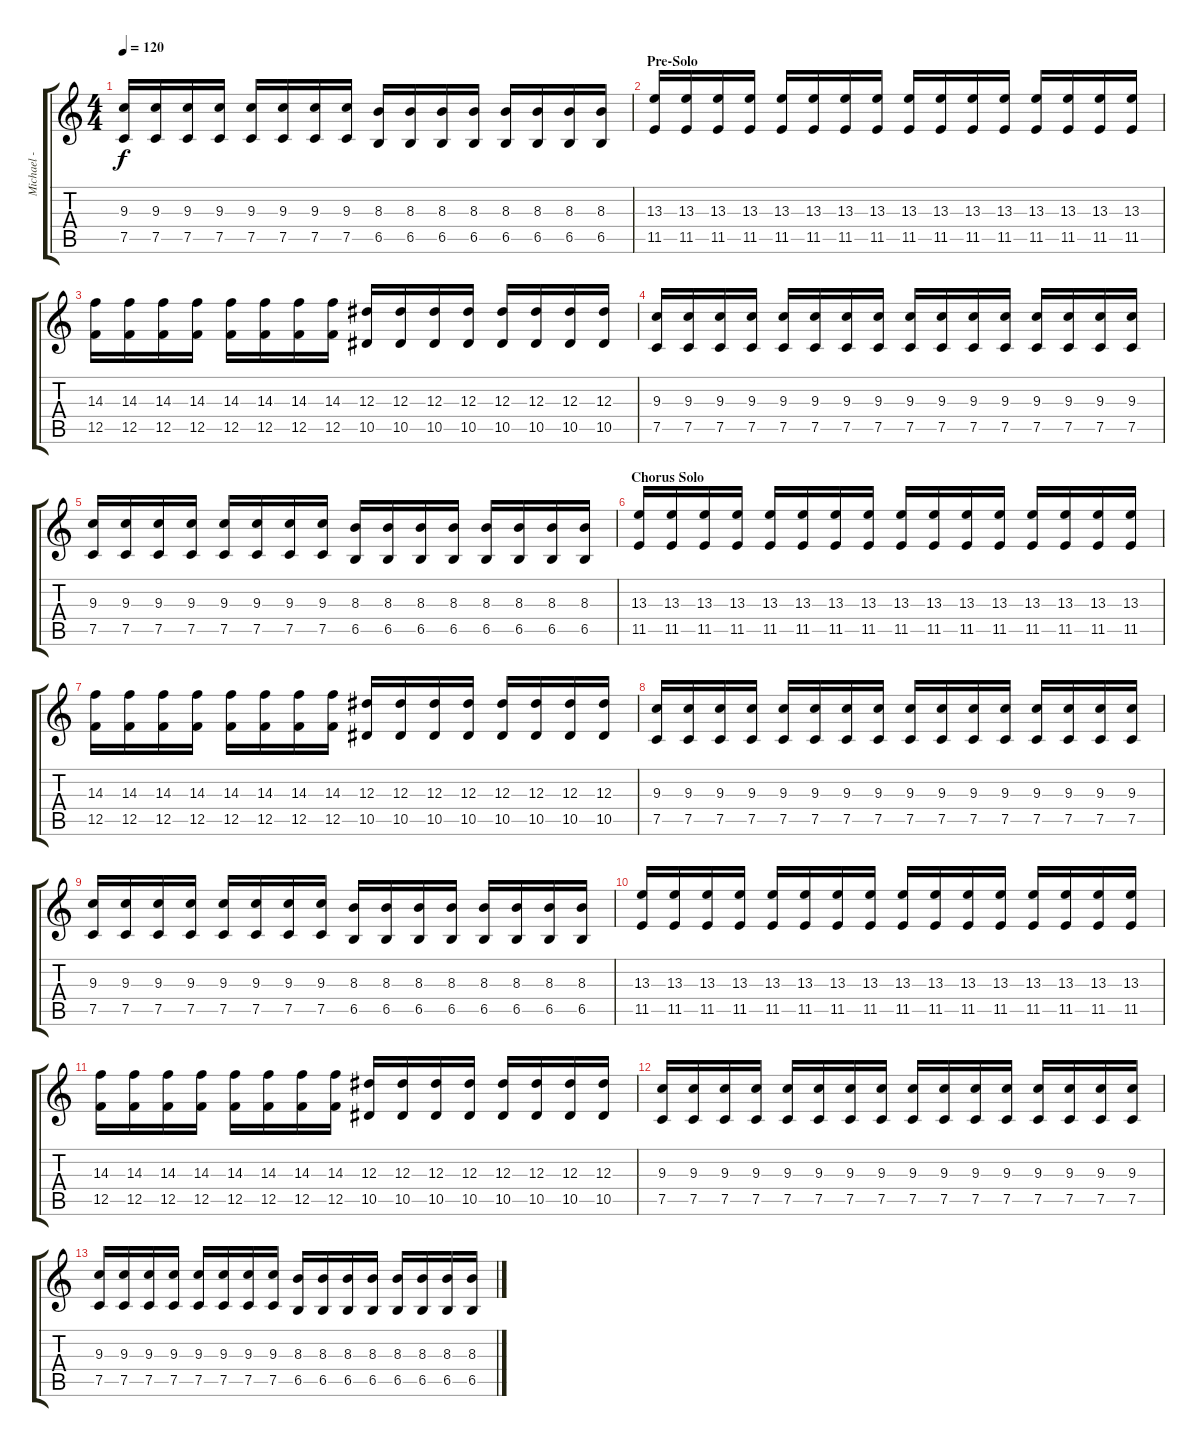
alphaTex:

\track ("Michael - Guitar" "Michael - ") {instrument distortionguitar}
\staff {score tabs}
\tuning (C4 G3 Eb3 Bb2 F2 C2) {hide}
\ts (4 4)
\tempo 120
\clef g2
\ks c
(9.3 7.5).16{dy f} (9.3 7.5).16 (9.3 7.5).16 (9.3 7.5).16 (9.3 7.5).16 (9.3 7.5).16 (9.3 7.5).16 (9.3 7.5).16 (8.3 6.5).16 (8.3 6.5).16 (8.3 6.5).16 (8.3 6.5).16 (8.3 6.5).16 (8.3 6.5).16 (8.3 6.5).16 (8.3 6.5).16 |
\section ("" "Pre-Solo")
(13.3 11.5).16 (13.3 11.5).16 (13.3 11.5).16 (13.3 11.5).16 (13.3 11.5).16 (13.3 11.5).16 (13.3 11.5).16 (13.3 11.5).16 (13.3 11.5).16 (13.3 11.5).16 (13.3 11.5).16 (13.3 11.5).16 (13.3 11.5).16 (13.3 11.5).16 (13.3 11.5).16 (13.3 11.5).16 |
(14.3 12.5).16 (14.3 12.5).16 (14.3 12.5).16 (14.3 12.5).16 (14.3 12.5).16 (14.3 12.5).16 (14.3 12.5).16 (14.3 12.5).16 (12.3 10.5).16 (12.3 10.5).16 (12.3 10.5).16 (12.3 10.5).16 (12.3 10.5).16 (12.3 10.5).16 (12.3 10.5).16 (12.3 10.5).16 |
(9.3 7.5).16 (9.3 7.5).16 (9.3 7.5).16 (9.3 7.5).16 (9.3 7.5).16 (9.3 7.5).16 (9.3 7.5).16 (9.3 7.5).16 (9.3 7.5).16 (9.3 7.5).16 (9.3 7.5).16 (9.3 7.5).16 (9.3 7.5).16 (9.3 7.5).16 (9.3 7.5).16 (9.3 7.5).16 |
(9.3 7.5).16 (9.3 7.5).16 (9.3 7.5).16 (9.3 7.5).16 (9.3 7.5).16 (9.3 7.5).16 (9.3 7.5).16 (9.3 7.5).16 (8.3 6.5).16 (8.3 6.5).16 (8.3 6.5).16 (8.3 6.5).16 (8.3 6.5).16 (8.3 6.5).16 (8.3 6.5).16 (8.3 6.5).16 |
\section ("" "Chorus Solo")
(13.3 11.5).16 (13.3 11.5).16 (13.3 11.5).16 (13.3 11.5).16 (13.3 11.5).16 (13.3 11.5).16 (13.3 11.5).16 (13.3 11.5).16 (13.3 11.5).16 (13.3 11.5).16 (13.3 11.5).16 (13.3 11.5).16 (13.3 11.5).16 (13.3 11.5).16 (13.3 11.5).16 (13.3 11.5).16 |
(14.3 12.5).16 (14.3 12.5).16 (14.3 12.5).16 (14.3 12.5).16 (14.3 12.5).16 (14.3 12.5).16 (14.3 12.5).16 (14.3 12.5).16 (12.3 10.5).16 (12.3 10.5).16 (12.3 10.5).16 (12.3 10.5).16 (12.3 10.5).16 (12.3 10.5).16 (12.3 10.5).16 (12.3 10.5).16 |
(9.3 7.5).16 (9.3 7.5).16 (9.3 7.5).16 (9.3 7.5).16 (9.3 7.5).16 (9.3 7.5).16 (9.3 7.5).16 (9.3 7.5).16 (9.3 7.5).16 (9.3 7.5).16 (9.3 7.5).16 (9.3 7.5).16 (9.3 7.5).16 (9.3 7.5).16 (9.3 7.5).16 (9.3 7.5).16 |
(9.3 7.5).16{volume 11} (9.3 7.5).16 (9.3 7.5).16 (9.3 7.5).16 (9.3 7.5).16 (9.3 7.5).16 (9.3 7.5).16 (9.3 7.5).16 (8.3 6.5).16 (8.3 6.5).16 (8.3 6.5).16 (8.3 6.5).16 (8.3 6.5).16 (8.3 6.5).16 (8.3 6.5).16 (8.3 6.5).16 |
(13.3 11.5).16{volume 7} (13.3 11.5).16 (13.3 11.5).16 (13.3 11.5).16 (13.3 11.5).16 (13.3 11.5).16 (13.3 11.5).16 (13.3 11.5).16 (13.3 11.5).16 (13.3 11.5).16 (13.3 11.5).16 (13.3 11.5).16 (13.3 11.5).16 (13.3 11.5).16 (13.3 11.5).16 (13.3 11.5).16 |
(14.3 12.5).16{volume 4} (14.3 12.5).16 (14.3 12.5).16 (14.3 12.5).16 (14.3 12.5).16 (14.3 12.5).16 (14.3 12.5).16 (14.3 12.5).16 (12.3 10.5).16 (12.3 10.5).16 (12.3 10.5).16 (12.3 10.5).16 (12.3 10.5).16 (12.3 10.5).16 (12.3 10.5).16 (12.3 10.5).16 |
(9.3 7.5).16{volume 0} (9.3 7.5).16 (9.3 7.5).16 (9.3 7.5).16 (9.3 7.5).16 (9.3 7.5).16 (9.3 7.5).16 (9.3 7.5).16 (9.3 7.5).16 (9.3 7.5).16 (9.3 7.5).16 (9.3 7.5).16 (9.3 7.5).16 (9.3 7.5).16 (9.3 7.5).16 (9.3 7.5).16 |
(9.3 7.5).16 (9.3 7.5).16 (9.3 7.5).16 (9.3 7.5).16 (9.3 7.5).16 (9.3 7.5).16 (9.3 7.5).16 (9.3 7.5).16 (8.3 6.5).16 (8.3 6.5).16 (8.3 6.5).16 (8.3 6.5).16 (8.3 6.5).16 (8.3 6.5).16 (8.3 6.5).16 (8.3 6.5).16
